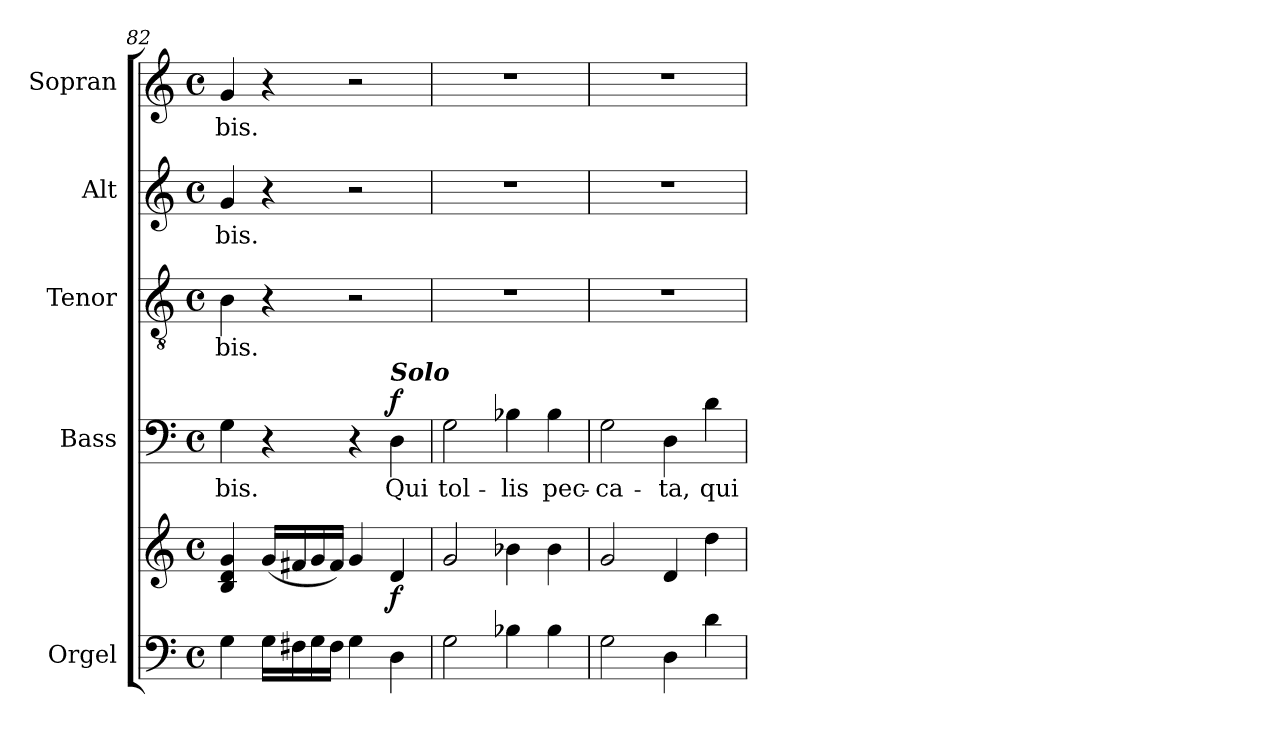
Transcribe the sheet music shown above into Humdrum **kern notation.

**kern	**kern	**dynam	**kern	**text	**dynam	**kern	**text	**kern	**text	**kern	**text
*part5	*part5	*part5	*part4	*part4	*part4	*part3	*part3	*part2	*part2	*part1	*part1
*staff6	*staff5	*staff5/6	*staff4	*staff4	*staff4	*staff3	*staff3	*staff2	*staff2	*staff1	*staff1
*I"Orgel	*	*	*I"Bass	*	*	*I"Tenor	*	*I"Alt	*	*I"Sopran	*
*I'Org.	*	*	*I'B.	*	*	*I'T.	*	*I'A.	*	*I'S.	*
*clefF4	*clefG2	*	*clefF4	*	*	*clefGv2	*	*clefG2	*	*clefG2	*
*k[]	*k[]	*	*k[]	*	*	*k[]	*	*k[]	*	*k[]	*
*C:	*C:	*	*C:	*	*	*C:	*	*C:	*	*C:	*
*M4/4	*M4/4	*	*M4/4	*	*	*M4/4	*	*M4/4	*	*M4/4	*
*met(c)	*met(c)	*	*met(c)	*	*	*met(c)	*	*met(c)	*	*met(c)	*
=82	=82	=82	=82	=82	=82	=82	=82	=82	=82	=82	=82
!	!	!	!	!LO:LY:b	!	!	!LO:LY:b	!	!LO:LY:b	!	!LO:LY:b
4G\	4B/ 4d/ 4g/	.	4G\	-bis.	.	4B\	-bis.	4g/	-bis.	4g/	-bis.
16G\LL	(<16g/LL	.	4r	.	.	4r	.	4r	.	4r	.
16F#X\	16f#X/	.	.	.	.	.	.	.	.	.	.
16G\	16g/	.	.	.	.	.	.	.	.	.	.
16F#\JJ	16f#/JJ)	.	.	.	.	.	.	.	.	.	.
4G\	4g/	.	4r	.	.	2r	.	2r	.	2r	.
!	!	!	!LO:TX:a:Bi:t=Solo	!	!	!	!	!	!	!	!
!	!	!LO:DY:b	!	!LO:LY:b	!LO:DY:a	!	!	!	!	!	!
4D\	4d/	f	4D\	Qui	f	.	.	.	.	.	.
=83	=83	=83	=83	=83	=83	=83	=83	=83	=83	=83	=83
!	!	!	!	!LO:LY:b	!	!	!	!	!	!	!
2G\	2g/	.	2G\	tol-	.	1r	.	1r	.	1r	.
!	!	!	!	!LO:LY:b	!	!	!	!	!	!	!
4B-X\	4b-X\	.	4B-X\	-lis	.	.	.	.	.	.	.
!	!	!	!	!LO:LY:b	!	!	!	!	!	!	!
4B-\	4b-\	.	4B-\	pec-	.	.	.	.	.	.	.
!!LO:PB:g=z
=84	=84	=84	=84	=84	=84	=84	=84	=84	=84	=84	=84
!	!	!	!	!LO:LY:b	!	!	!	!	!	!	!
2G\	2g/	.	2G\	-ca-	.	1r	.	1r	.	1r	.
!	!	!	!	!LO:LY:b	!	!	!	!	!	!	!
4D\	4d/	.	4D\	-ta,	.	.	.	.	.	.	.
!	!	!	!	!LO:LY:b	!	!	!	!	!	!	!
4d\	4dd\	.	4d\	qui	.	.	.	.	.	.	.
=	=	=	=	=	=	=	=	=	=	=	=
*-	*-	*-	*-	*-	*-	*-	*-	*-	*-	*-	*-
